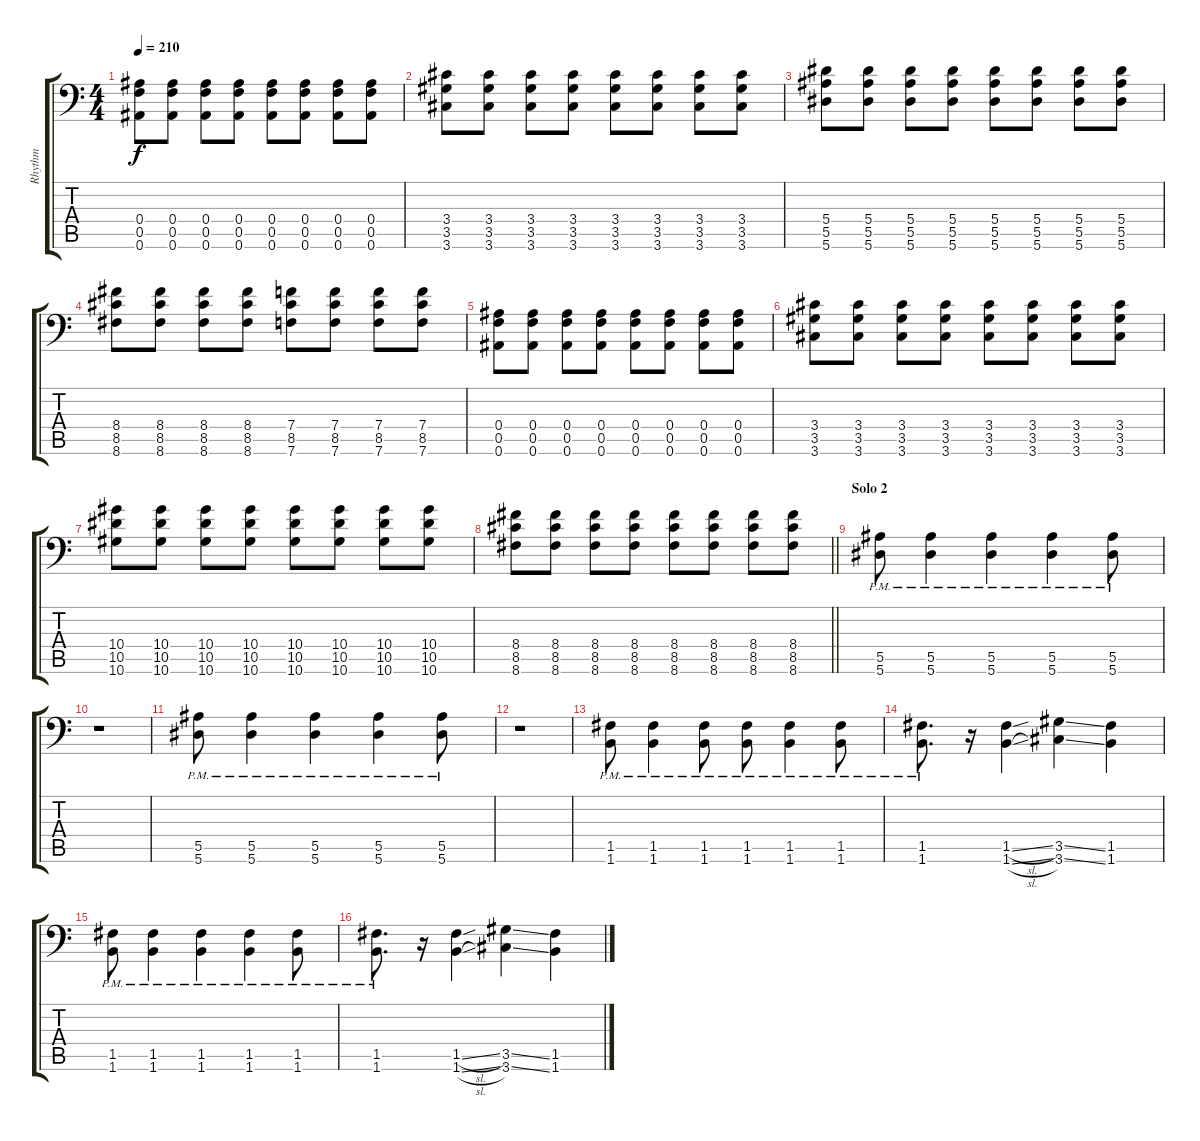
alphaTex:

\track ("Rhythm" "Rhythm") {instrument overdrivenguitar}
\staff {score tabs}
\tuning (C4 G3 Eb3 Bb2 F2 Bb1) {hide}
\ts (4 4)
\tempo 210
\clef f4
\ks c
(0.4 0.5 0.6).8{dy f} (0.4 0.5 0.6).8 (0.4 0.5 0.6).8 (0.4 0.5 0.6).8 (0.4 0.5 0.6).8 (0.4 0.5 0.6).8 (0.4 0.5 0.6).8 (0.4 0.5 0.6).8 |
(3.4 3.5 3.6).8 (3.4 3.5 3.6).8 (3.4 3.5 3.6).8 (3.4 3.5 3.6).8 (3.4 3.5 3.6).8 (3.4 3.5 3.6).8 (3.4 3.5 3.6).8 (3.4 3.5 3.6).8 |
(5.4 5.5 5.6).8 (5.4 5.5 5.6).8 (5.4 5.5 5.6).8 (5.4 5.5 5.6).8 (5.4 5.5 5.6).8 (5.4 5.5 5.6).8 (5.4 5.5 5.6).8 (5.4 5.5 5.6).8 |
(8.4 8.5 8.6).8 (8.4 8.5 8.6).8 (8.4 8.5 8.6).8 (8.4 8.5 8.6).8 (7.4 8.5 7.6).8 (7.4 8.5 7.6).8 (7.4 8.5 7.6).8 (7.4 8.5 7.6).8 |
(0.4 0.5 0.6).8 (0.4 0.5 0.6).8 (0.4 0.5 0.6).8 (0.4 0.5 0.6).8 (0.4 0.5 0.6).8 (0.4 0.5 0.6).8 (0.4 0.5 0.6).8 (0.4 0.5 0.6).8 |
(3.4 3.5 3.6).8 (3.4 3.5 3.6).8 (3.4 3.5 3.6).8 (3.4 3.5 3.6).8 (3.4 3.5 3.6).8 (3.4 3.5 3.6).8 (3.4 3.5 3.6).8 (3.4 3.5 3.6).8 |
(10.4 10.5 10.6).8 (10.4 10.5 10.6).8 (10.4 10.5 10.6).8 (10.4 10.5 10.6).8 (10.4 10.5 10.6).8 (10.4 10.5 10.6).8 (10.4 10.5 10.6).8 (10.4 10.5 10.6).8 |
\barLineRight lightlight
(8.4 8.5 8.6).8 (8.4 8.5 8.6).8 (8.4 8.5 8.6).8 (8.4 8.5 8.6).8 (8.4 8.5 8.6).8 (8.4 8.5 8.6).8 (8.4 8.5 8.6).8 (8.4 8.5 8.6).8 |
\section ("" "Solo 2")
(5.5{pm} 5.6{pm}).8{balance 16} (5.5{pm} 5.6{pm}).4 (5.5{pm} 5.6{pm}).4 (5.5{pm} 5.6{pm}).4 (5.5{pm} 5.6{pm}).8 |
r.1 |
(5.5{pm} 5.6{pm}).8 (5.5{pm} 5.6{pm}).4 (5.5{pm} 5.6{pm}).4 (5.5{pm} 5.6{pm}).4 (5.5{pm} 5.6{pm}).8 |
r.1 |
(1.5{pm} 1.6{pm}).8 (1.5{pm} 1.6{pm}).4 (1.5{pm} 1.6{pm}).8 (1.5{pm} 1.6{pm}).8 (1.5{pm} 1.6{pm}).4 (1.5{pm} 1.6{pm}).8 |
(1.5{pm} 1.6{pm}).8{d} r.16 (1.5{sl} 1.6{sl}).4 (3.5{ss} 3.6{ss}).4 (1.5 1.6).4 |
(1.5{pm} 1.6{pm}).8 (1.5{pm} 1.6{pm}).4 (1.5{pm} 1.6{pm}).4 (1.5{pm} 1.6{pm}).4 (1.5{pm} 1.6{pm}).8 |
(1.5{pm} 1.6{pm}).8{d} r.16 (1.5{sl} 1.6{sl}).4 (3.5{ss} 3.6{ss}).4 (1.5 1.6).4
